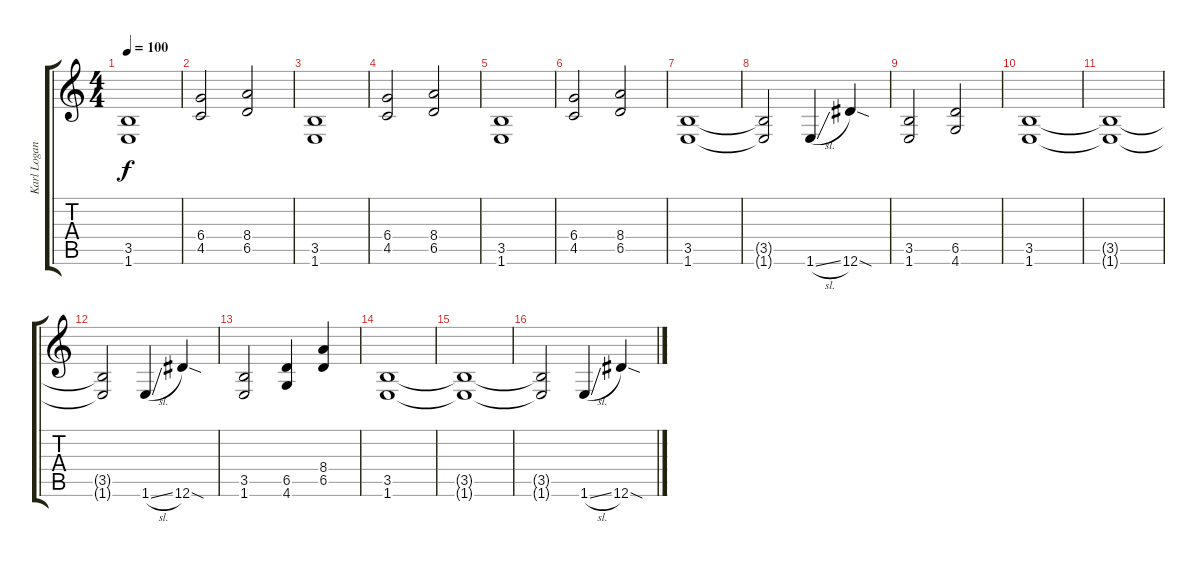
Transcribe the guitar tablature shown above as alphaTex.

\track ("Karl Logan" "Karl Logan") {instrument distortionguitar}
\staff {score tabs}
\tuning (Eb4 Bb3 Gb3 Db3 Ab2 Eb2) {hide}
\ts (4 4)
\tempo 100
\clef g2
\ks c
(3.5 1.6).1{dy f} |
(6.4 4.5).2 (8.4 6.5).2 |
(3.5 1.6).1 |
(6.4 4.5).2 (8.4 6.5).2 |
(3.5 1.6).1 |
(6.4 4.5).2 (8.4 6.5).2 |
(3.5 1.6).1 |
(3.5{t} 1.6{t}).2 1.6{sl}.4 12.6{sod}.4 |
(3.5 1.6).2 (6.5 4.6).2 |
(3.5 1.6).1 |
(3.5{t} 1.6{t}).1 |
(3.5{t} 1.6{t}).2 1.6{sl}.4 12.6{sod}.4 |
(3.5 1.6).2 (6.5 4.6).4 (8.4 6.5).4 |
(3.5 1.6).1 |
(3.5{t} 1.6{t}).1 |
(3.5{t} 1.6{t}).2 1.6{sl}.4 12.6{sod}.4
